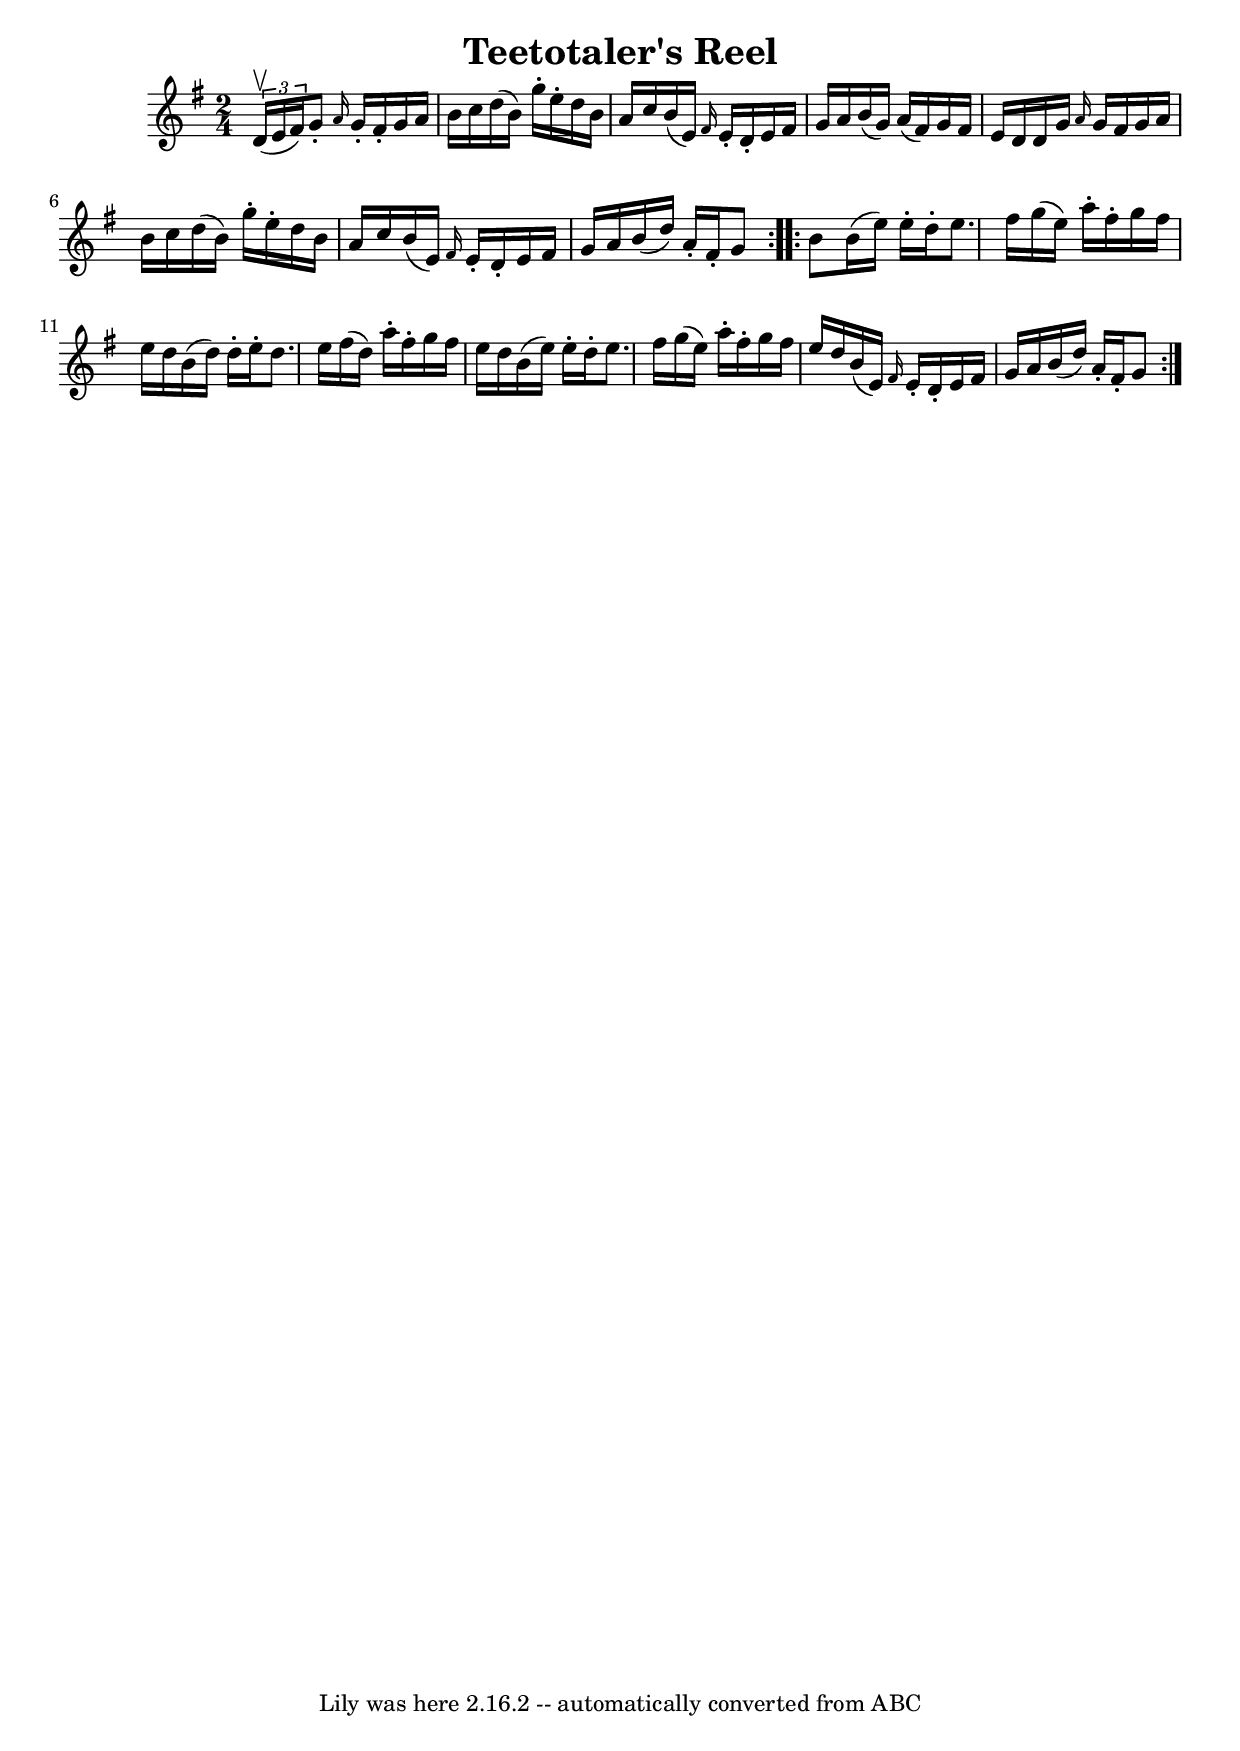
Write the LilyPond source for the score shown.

\version "2.16.2"
\include "Mammoth.ily"
\header {
  %% book = "Ryan's Mammoth Collection"
  crossRefNumber = "1"
  footnotes = ""
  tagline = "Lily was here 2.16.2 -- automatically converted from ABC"
  title = "Teetotaler's Reel"

}
voicedefault =  {



  \repeat volta 2 {

    \time 2/4 
    \key g \major
    \times 2/3 { d'16^\upbow(e'16 fis'16) 
	       } 
    |
    g'8-. \grace { a'16  
		  } g'16-. fis'16-. g'16 a'16    
    b'16 c''16  |
    d''16 (b'16) g''16-. e''16-. d''16    
    b'16 a'16 c''16  |
    b'16 (e'16) \grace { fis'16  
		       }   
    e'16-. d'16-. e'16 fis'16 g'16 a'16  |
    b'16 (g'16-) a'16 (fis'16) g'16 fis'16 e'16 d'16  |
    d'16    
    g'16  \grace { a'16  
		 } g'16 fis'16 g'16 a'16 b'16 c''16  
    |
    d''16 (b'16) g''16-. e''16-. d''16 b'16 a'16    
    c''16  |
    b'16 (e'16) \grace { fis'16  
		       } e'16-. d'16-.   
    e'16 fis'16 g'16 a'16  |
    b'16 (d''16) a'16-.   
    fis'16-. g'8  
  } 
  \repeat volta 2 {
    b'8  |
    b'16 (e''16)   
    e''16-. d''16-. e''8. fis''16  |
    g''16 (e''16) a''16-. fis''16-. g''16 fis''16 e''16 d''16  |
    b'16 (d''16 
    ) d''16-. e''16-. d''8. e''16  |
    fis''16 (d''16)   
    a''16-. fis''16-. g''16 fis''16 e''16 d''16  |
    b'16 (
    e''16) e''16-. d''16-. e''8. fis''16  |
    g''16 (
    e''16) a''16-. fis''16-. g''16 fis''16 e''16 d''16  
    |
    b'16 (e'16) \grace { fis'16  
		       } e'16-. d'16-. e'16   
    fis'16 g'16 a'16  |
    b'16 (d''16) a'16-. fis'16-.   
    g'8  
  }   

}

\score{
  <<

    \context Staff="default"
    {
      \voicedefault 
      
    }

  >>
  \layout {
    
  }
  \midi {
  }

}
